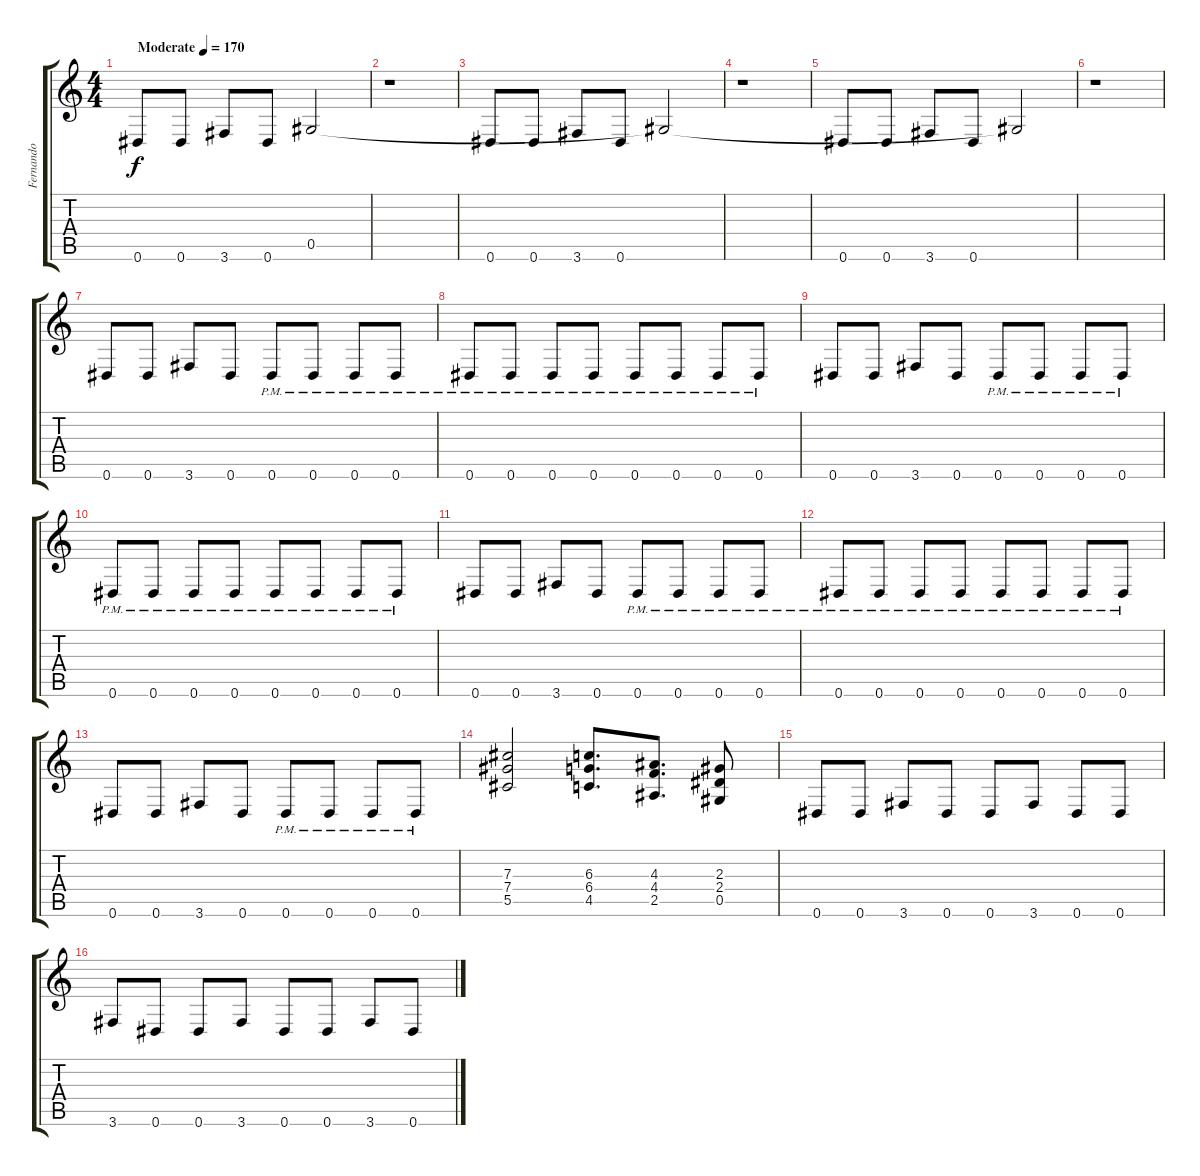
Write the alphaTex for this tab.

\track ("Fernando" "Fernando") {instrument distortionguitar}
\staff {score tabs}
\tuning (Eb4 Bb3 Gb3 Db3 Ab2 Eb2) {hide}
\ts (4 4)
\tempo (170 "Moderate")
\clef g2
\ks c
0.6.8{dy f instrument distortionguitar} 0.6.8 3.6.8 0.6.8 0.5.2 |
r.1 |
0.6.8 0.6.8 3.6.8 0.6.8 0.5{t}.2 |
r.1 |
0.6.8 0.6.8 3.6.8 0.6.8 0.5{t}.2 |
r.1 |
0.6.8 0.6.8 3.6.8 0.6.8 0.6{pm}.8 0.6{pm}.8 0.6{pm}.8 0.6{pm}.8 |
0.6{pm}.8 0.6{pm}.8 0.6{pm}.8 0.6{pm}.8 0.6{pm}.8 0.6{pm}.8 0.6{pm}.8 0.6{pm}.8 |
0.6.8 0.6.8 3.6.8 0.6.8 0.6{pm}.8 0.6{pm}.8 0.6{pm}.8 0.6{pm}.8 |
0.6{pm}.8 0.6{pm}.8 0.6{pm}.8 0.6{pm}.8 0.6{pm}.8 0.6{pm}.8 0.6{pm}.8 0.6{pm}.8 |
0.6.8 0.6.8 3.6.8 0.6.8 0.6{pm}.8 0.6{pm}.8 0.6{pm}.8 0.6{pm}.8 |
0.6{pm}.8 0.6{pm}.8 0.6{pm}.8 0.6{pm}.8 0.6{pm}.8 0.6{pm}.8 0.6{pm}.8 0.6{pm}.8 |
0.6.8 0.6.8 3.6.8 0.6.8 0.6{pm}.8 0.6{pm}.8 0.6{pm}.8 0.6{pm}.8 |
(7.3 7.4 5.5).2 (6.3 6.4 4.5).8{d} (4.3 4.4 2.5).8{d} (2.3 2.4 0.5).8 |
0.6.8{volume 13} 0.6.8 3.6.8 0.6.8 0.6.8 3.6.8 0.6.8 0.6.8 |
3.6.8 0.6.8 0.6.8 3.6.8 0.6.8 0.6.8 3.6.8 0.6.8
